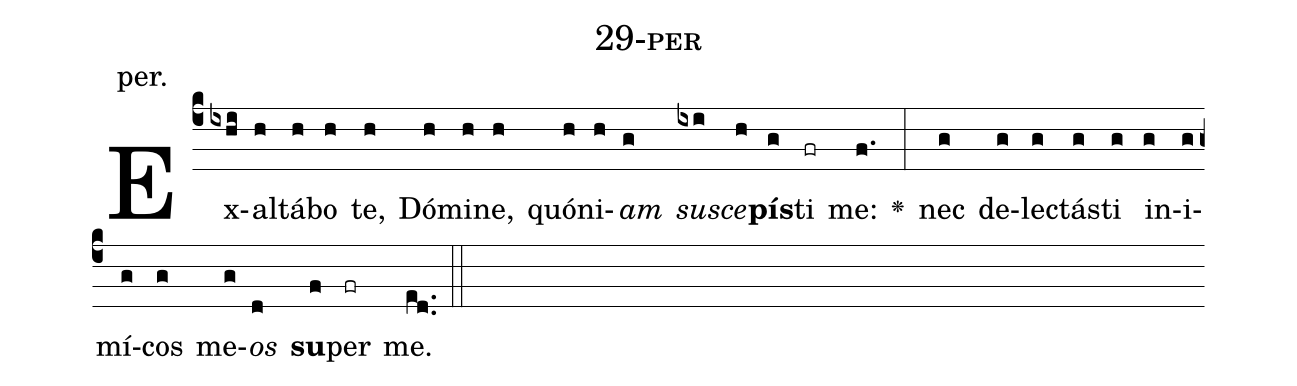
name: 29-per;
annotation: per.;
%%
(c4)Ex(ixhi)al(h)tá(h)bo(h) te,(h) Dó(h)mi(h)ne,(h) quón(h)i(h)<i>am</i>(g) <i>su</i>(ixi)<i>sce</i>(h)<b>pís</b>(g)ti(fr) me:(f.) <v>\greheightstar</v>(:) nec(g) de(g)lec(g)tás(g)ti(g) in(g)i(g)mí(g)cos(g) me(g)<i>os</i>(d) <b>su</b>(f)per(fr) me.(ed..) (::)


%E(g) u(g) o(g) u(d) a(f) e.(ed..) (::)
